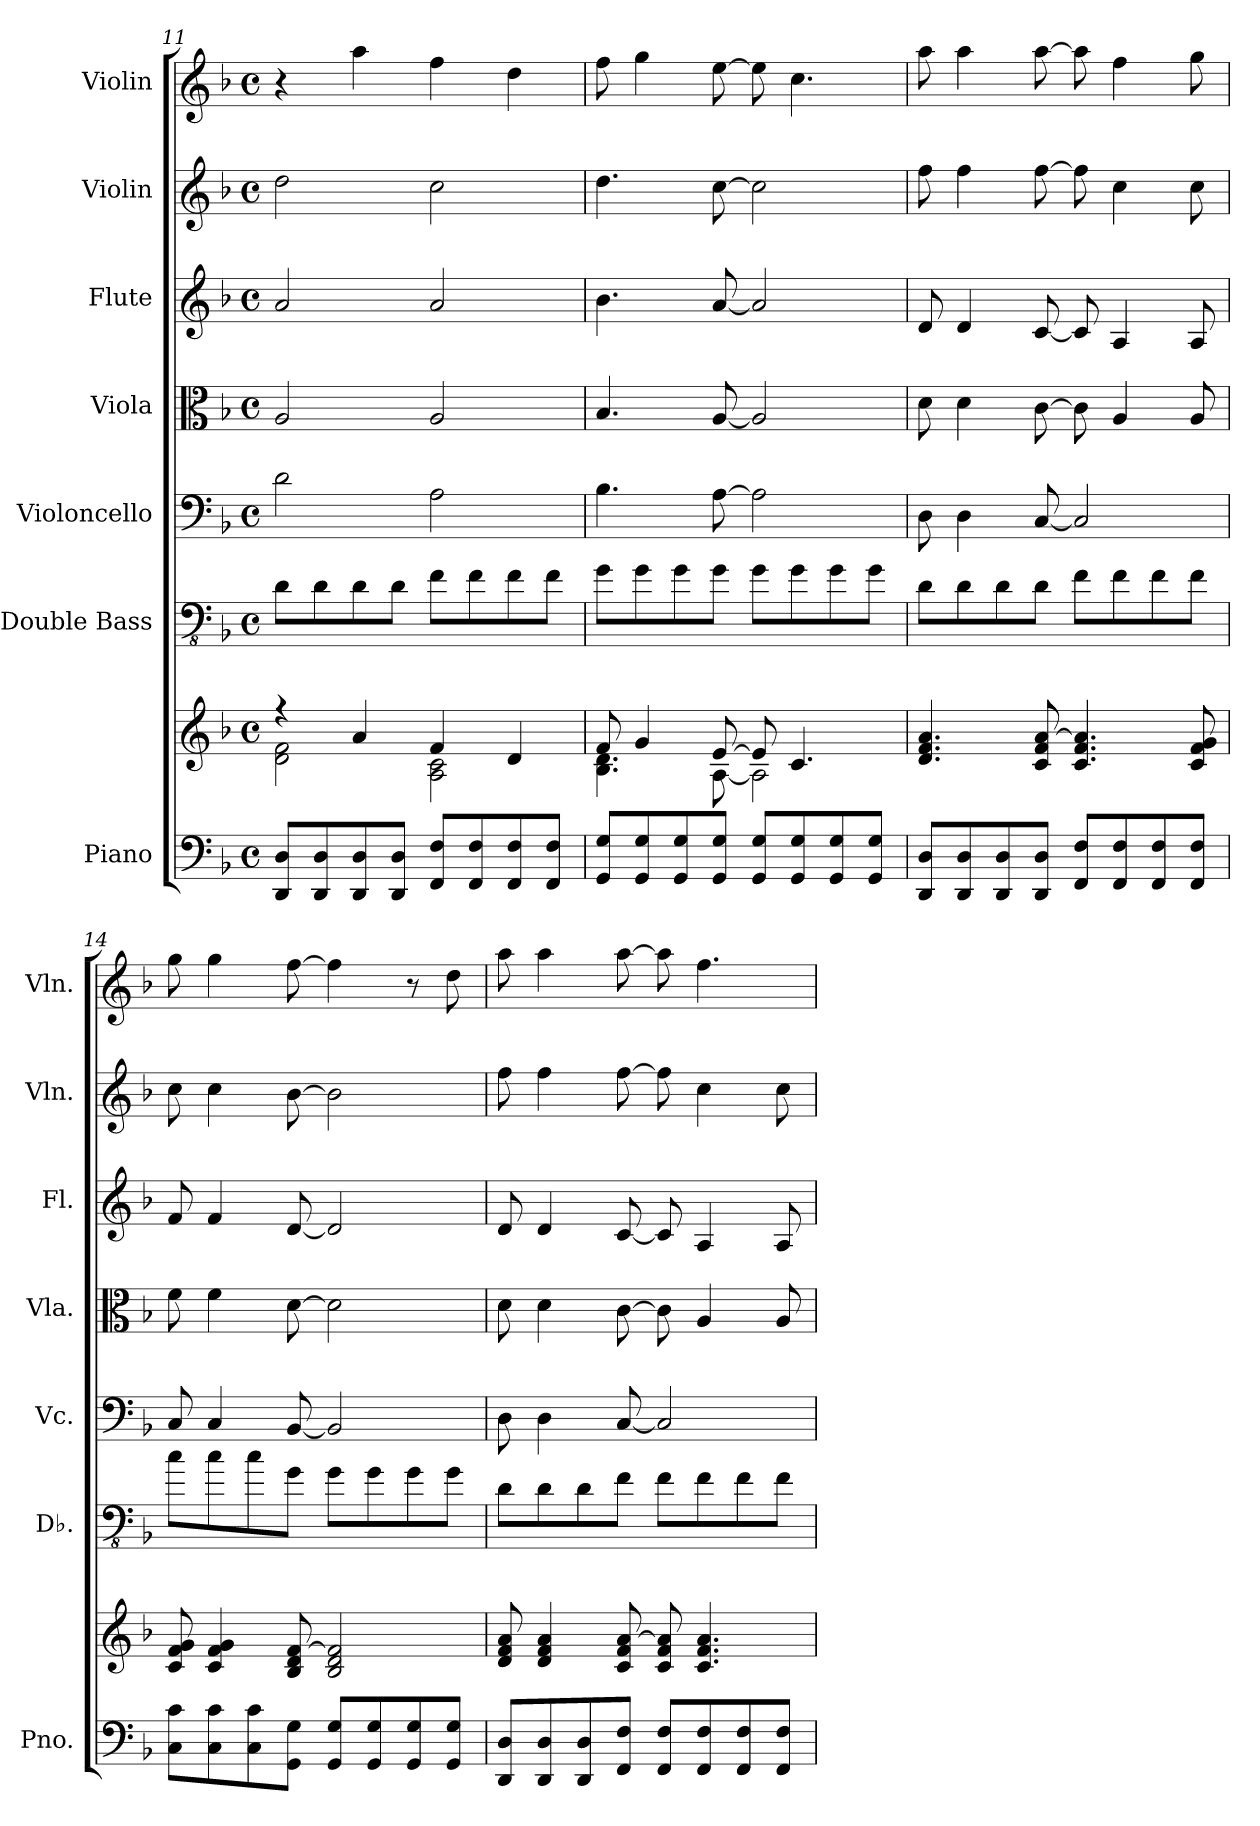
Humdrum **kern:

**kern	**kern	**kern	**kern	**kern	**kern	**kern	**kern
*part7	*part7	*part6	*part5	*part4	*part3	*part2	*part1
*staff8	*staff7	*staff6	*staff5	*staff4	*staff3	*staff2	*staff1
*I"Piano	*	*I"Double Bass	*I"Violoncello	*I"Viola	*I"Flute	*I"Violin	*I"Violin
*I'Pno.	*	*I'Db.	*I'Vc.	*I'Vla.	*I'Fl.	*I'Vln.	*I'Vln.
*clefF4	*clefG2	*clefFv4	*clefF4	*clefC3	*clefG2	*clefG2	*clefG2
*	*	*ITrd7c12	*	*	*	*	*
*k[b-]	*k[b-]	*k[b-]	*k[b-]	*k[b-]	*k[b-]	*k[b-]	*k[b-]
*M4/4	*M4/4	*M4/4	*M4/4	*M4/4	*M4/4	*M4/4	*M4/4
*met(c)	*met(c)	*met(c)	*met(c)	*met(c)	*met(c)	*met(c)	*met(c)
=11	=11	=11	=11	=11	=11	=11	=11
*	*^	*	*	*	*	*	*
8DD/ 8D/L	4r	2d\ 2f\	8DD\L	2d\	2A/	2a/	2dd\	4r
8DD/ 8D/	.	.	8DD\	.	.	.	.	.
8DD/ 8D/	4a/	.	8DD\	.	.	.	.	4aa\
8DD/ 8D/J	.	.	8DD\J	.	.	.	.	.
8FF/ 8F/L	4f/	2A\ 2c\	8FF\L	2A\	2A/	2a/	2cc\	4ff\
8FF/ 8F/	.	.	8FF\	.	.	.	.	.
8FF/ 8F/	4d/	.	8FF\	.	.	.	.	4dd\
8FF/ 8F/J	.	.	8FF\J	.	.	.	.	.
!!LO:PB:g=z
=12	=12	=12	=12	=12	=12	=12	=12	=12
8GG/ 8G/L	8f/	4.B-\ 4.d\	8GG\L	4.B-\	4.B-/	4.b-\	4.dd\	8ff\
8GG/ 8G/	4g/	.	8GG\	.	.	.	.	4gg\
8GG/ 8G/	.	.	8GG\	.	.	.	.	.
8GG/ 8G/J	[8e/	[8A\	8GG\J	[8A\	[8A/	[8a/	[8cc\	[8ee\
8GG/ 8G/L	8e/]	2A\]	8GG\L	2A\]	2A/]	2a/]	2cc\]	8ee\]
8GG/ 8G/	4.c/	.	8GG\	.	.	.	.	4.cc\
8GG/ 8G/	.	.	8GG\	.	.	.	.	.
8GG/ 8G/J	.	.	8GG\J	.	.	.	.	.
*	*v	*v	*	*	*	*	*	*
=13	=13	=13	=13	=13	=13	=13	=13
8DD/ 8D/L	4.d/ 4.f/ 4.a/	8DD\L	8D\	8d\	8d/	8ff\	8aa\
8DD/ 8D/	.	8DD\	4D\	4d\	4d/	4ff\	4aa\
8DD/ 8D/	.	8DD\	.	.	.	.	.
8DD/ 8D/J	8c/ 8f/ [8a/	8DD\J	[8C/	[8c\	[8c/	[8ff\	[8aa\
8FF/ 8F/L	4.c/ 4.f/ 4.a/]	8FF\L	2C/]	8c\]	8c/]	8ff\]	8aa\]
8FF/ 8F/	.	8FF\	.	4A/	4A/	4cc\	4ff\
8FF/ 8F/	.	8FF\	.	.	.	.	.
8FF/ 8F/J	8c/ 8f/ 8g/	8FF\J	.	8A/	8A/	8cc\	8gg\
=14	=14	=14	=14	=14	=14	=14	=14
8C\ 8c\L	8c/ 8f/ 8g/	8C\L	8C/	8f\	8f/	8cc\	8gg\
8C\ 8c\	4c/ 4f/ 4g/	8C\	4C/	4f\	4f/	4cc\	4gg\
8C\ 8c\	.	8C\	.	.	.	.	.
8GG\ 8G\J	8B-/ 8d/ [8f/	8GG\J	[8BB-/	[8d\	[8d/	[8b-\	[8ff\
8GG/ 8G/L	2B-/ 2d/ 2f/]	8GG\L	2BB-/]	2d\]	2d/]	2b-\]	4ff\]
8GG/ 8G/	.	8GG\	.	.	.	.	.
8GG/ 8G/	.	8GG\	.	.	.	.	8r
8GG/ 8G/J	.	8GG\J	.	.	.	.	8dd\
!!LO:PB:g=z
=15	=15	=15	=15	=15	=15	=15	=15
8DD/ 8D/L	8d/ 8f/ 8a/	8DD\L	8D\	8d\	8d/	8ff\	8aa\
8DD/ 8D/	4d/ 4f/ 4a/	8DD\	4D\	4d\	4d/	4ff\	4aa\
8DD/ 8D/	.	8DD\	.	.	.	.	.
8FF/ 8F/J	8c/ 8f/ [8a/	8FF\J	[8C/	[8c\	[8c/	[8ff\	[8aa\
8FF/ 8F/L	8c/ 8f/ 8a/]	8FF\L	2C/]	8c\]	8c/]	8ff\]	8aa\]
8FF/ 8F/	4.c/ 4.f/ 4.a/	8FF\	.	4A/	4A/	4cc\	4.ff\
8FF/ 8F/	.	8FF\	.	.	.	.	.
8FF/ 8F/J	.	8FF\J	.	8A/	8A/	8cc\	.
=	=	=	=	=	=	=	=
*-	*-	*-	*-	*-	*-	*-	*-
